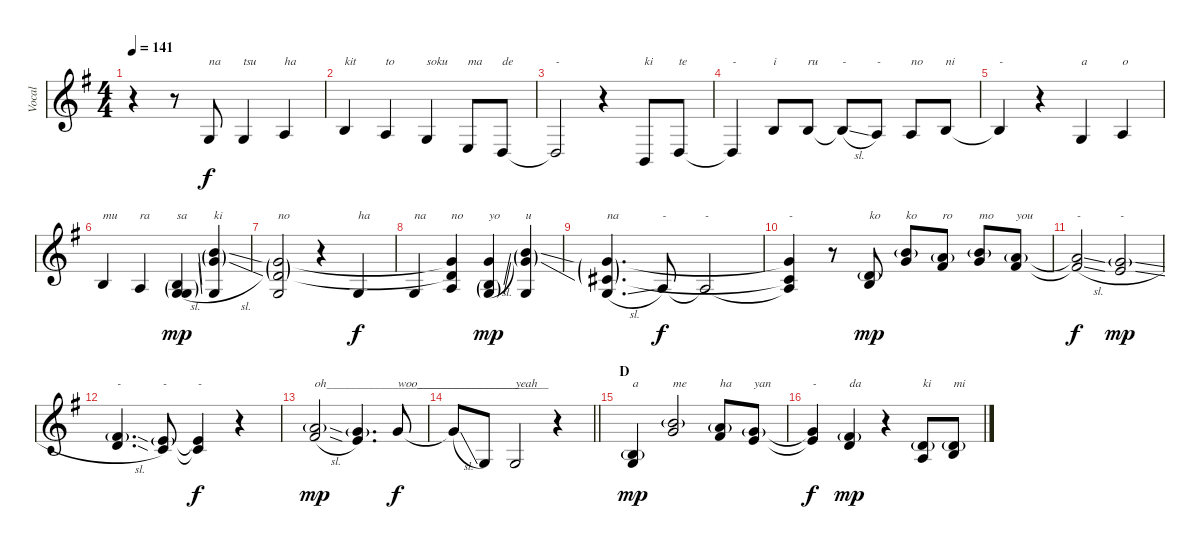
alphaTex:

\track ("Vocal" "Vocal") {instrument clarinet}
\staff {score}
\tuning (E4 B3 G3 D3 A2 E2) {hide}
\ts (4 4)
\tempo 141
\clef g2
\ks g
r.4{dy f} r.8 0.3.8{txt "na"} 0.3.4{txt "tsu"} 2.3.4{txt "ha"} |
0.2.4{txt "kit"} 2.3.4{txt "to"} 0.3.4{txt "soku"} 2.4.8{txt "ma"} 0.4.8{txt "de"} |
0.4{t}.2{txt "-"} r.4 2.5.8{txt "ki"} 0.4.8{txt "te"} |
0.4{t}.4{txt "-"} 0.2.8{txt "i"} 4.3.8{txt "ru"} 4.3{sl t}.8{txt "-"} 2.3.8{txt "-"} 2.3.8{txt "no"} 0.2.8{txt "ni"} |
0.2{t}.4{txt "-"} r.4 0.3.4{txt "a"} 2.3.4{txt "o"} |
0.2.4{txt "mu"} 2.3.4{txt "ra"} (0.2{sl g} 0.3{sl g} 5.4).4{txt "sa" dy mp} (12.2{sl g} 12.3{sl g} 5.4).4{txt "ki"} |
(8.2{g} 7.3{g} 5.4).2{txt "no"} r.4 5.4.4{txt "ha" dy f} |
5.4.4{txt "na"} (8.2{t} 7.3{t} 7.4).4{txt "no"} (3.1 0.2{sl g} 0.3{sl g}).4{txt "yo" dy mp} (12.2{ss g} 12.3{ss g} 5.4).4{txt "u"} |
(8.2{g} 6.3{g} 5.4{sl}).4{d txt "na"} 7.4.8{txt "-" dy f} 7.4{t}.2{txt "-"} |
(8.2{t} 6.3{t} 7.4{t}).4{txt "-"} r.8 (3.2{g} 4.3).8{txt "ko" dy mp} (7.1{g} 8.2).8{txt "ko"} (5.1{g} 7.2).8{txt "ro"} (7.1{g} 8.2).8{txt "mo"} (5.1{g} 7.2).8{txt "you"} |
(5.1{sl t} 7.2{sl t}).2{txt "-" dy f} (3.1{sl g} 5.2{sl}).2{txt "-" dy mp} |
(2.1{sl g} 3.2{sl}).4{d txt "-"} (0.1{g} 1.2).8{txt "-"} (0.1{t} 1.2{t}).4{txt "-" dy f} r.4 |
(5.1{sl g} 7.2{sl}).2{txt "oh_____________________________________" dy mp} (3.1{g} 5.2).4{d} 12.3.8{txt "woo_________________" dy f} |
\barLineRight lightlight
12.3{sl t}.8 0.3.8 0.3.2{txt "yeah"} r.4 |
\section ("" "D")
(0.2{g} 0.3).4{txt "a" dy mp} (7.1{g} 8.2).2{txt "me"} (5.1{g} 7.2).8{txt "ha"} (3.1{g} 5.2).8{txt "yan"} |
(3.1{t} 5.2{t}).4{txt "-" dy f} (2.1{g} 3.2).4{txt "da" dy mp} r.4 (3.2{g} 2.3).8{txt "ki"} (3.2{g} 4.3).8{txt "mi"}
